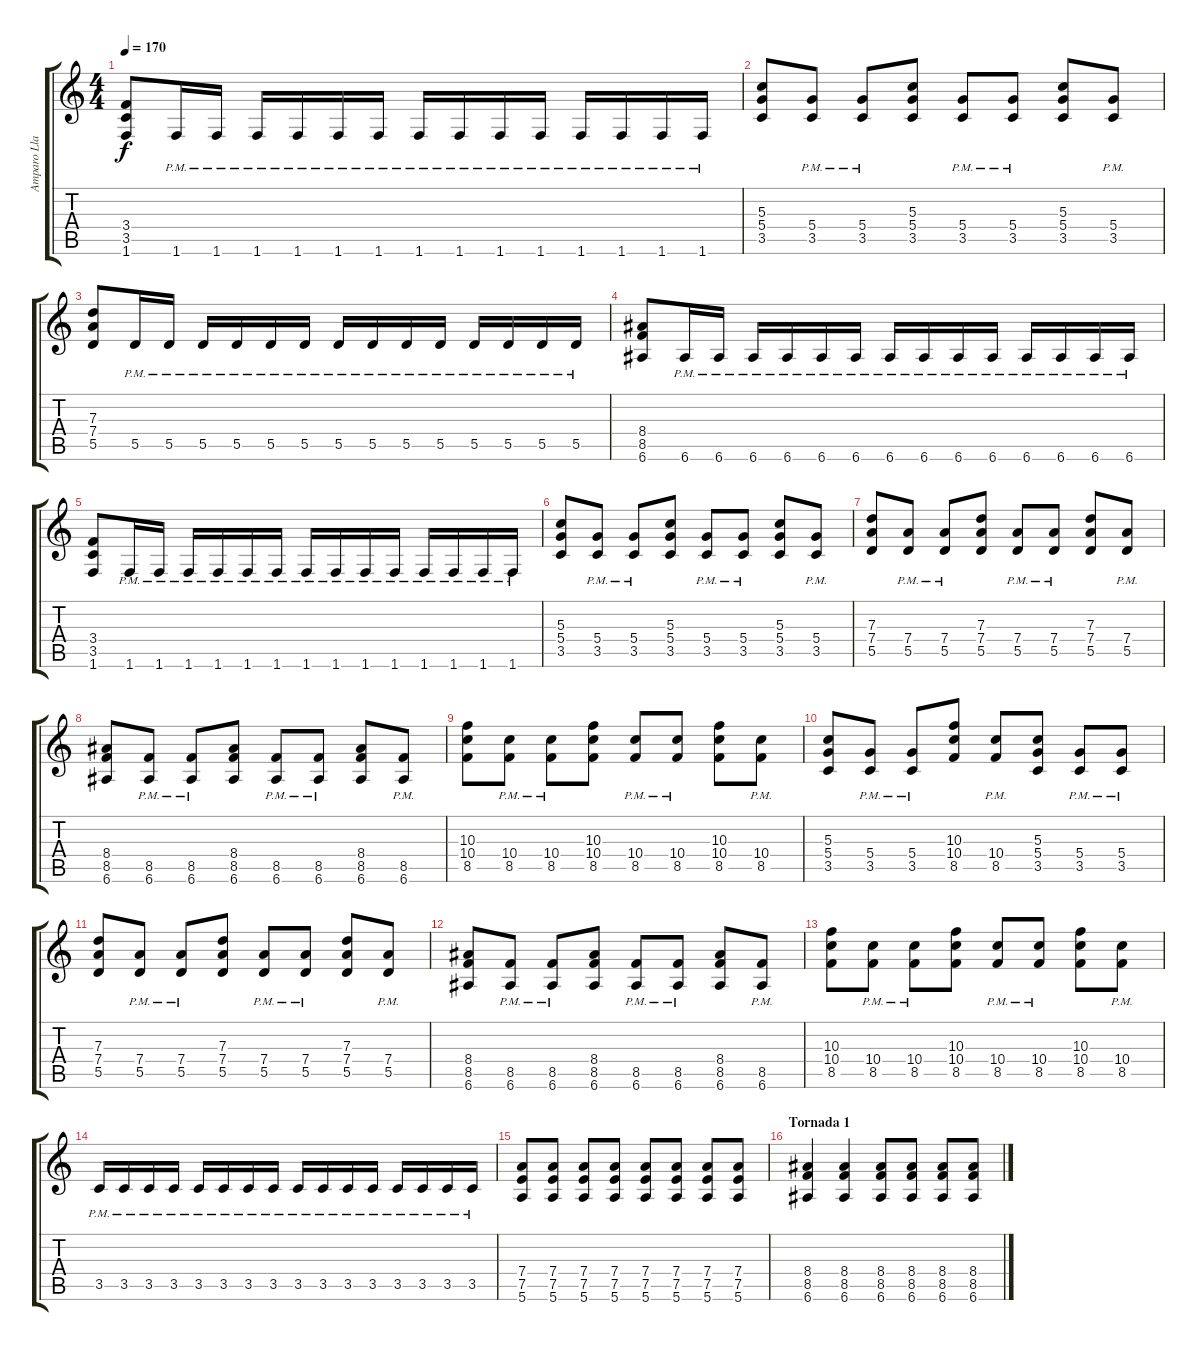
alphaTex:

\track ("Amparo Llanos (Guitarra)" "Amparo Lla") {instrument distortionguitar}
\staff {score tabs}
\tuning (E4 B3 G3 D3 A2 E2) {hide}
\ts (4 4)
\tempo 170
\clef g2
\ks c
(3.4 3.5 1.6).8{dy f} 1.6{pm}.16 1.6{pm}.16 1.6{pm}.16 1.6{pm}.16 1.6{pm}.16 1.6{pm}.16 1.6{pm}.16 1.6{pm}.16 1.6{pm}.16 1.6{pm}.16 1.6{pm}.16 1.6{pm}.16 1.6{pm}.16 1.6{pm}.16 |
(5.3 5.4 3.5).8 (5.4{pm} 3.5{pm}).8 (5.4{pm} 3.5{pm}).8 (5.3 5.4 3.5).8 (5.4{pm} 3.5{pm}).8 (5.4{pm} 3.5{pm}).8 (5.3 5.4 3.5).8 (5.4{pm} 3.5{pm}).8 |
(7.3 7.4 5.5).8 5.5{pm}.16 5.5{pm}.16 5.5{pm}.16 5.5{pm}.16 5.5{pm}.16 5.5{pm}.16 5.5{pm}.16 5.5{pm}.16 5.5{pm}.16 5.5{pm}.16 5.5{pm}.16 5.5{pm}.16 5.5{pm}.16 5.5{pm}.16 |
(8.4 8.5 6.6).8 6.6{pm}.16 6.6{pm}.16 6.6{pm}.16 6.6{pm}.16 6.6{pm}.16 6.6{pm}.16 6.6{pm}.16 6.6{pm}.16 6.6{pm}.16 6.6{pm}.16 6.6{pm}.16 6.6{pm}.16 6.6{pm}.16 6.6{pm}.16 |
(3.4 3.5 1.6).8 1.6{pm}.16 1.6{pm}.16 1.6{pm}.16 1.6{pm}.16 1.6{pm}.16 1.6{pm}.16 1.6{pm}.16 1.6{pm}.16 1.6{pm}.16 1.6{pm}.16 1.6{pm}.16 1.6{pm}.16 1.6{pm}.16 1.6{pm}.16 |
(5.3 5.4 3.5).8 (5.4{pm} 3.5{pm}).8 (5.4{pm} 3.5{pm}).8 (5.3 5.4 3.5).8 (5.4{pm} 3.5{pm}).8 (5.4{pm} 3.5{pm}).8 (5.3 5.4 3.5).8 (5.4{pm} 3.5{pm}).8 |
(7.3 7.4 5.5).8 (7.4{pm} 5.5{pm}).8 (7.4{pm} 5.5{pm}).8 (7.3 7.4 5.5).8 (7.4{pm} 5.5{pm}).8 (7.4{pm} 5.5{pm}).8 (7.3 7.4 5.5).8 (7.4{pm} 5.5{pm}).8 |
(8.4 8.5 6.6).8 (8.5{pm} 6.6{pm}).8 (8.5{pm} 6.6{pm}).8 (8.4 8.5 6.6).8 (8.5{pm} 6.6{pm}).8 (8.5{pm} 6.6{pm}).8 (8.4 8.5 6.6).8 (8.5{pm} 6.6{pm}).8 |
(10.3 10.4 8.5).8 (10.4{pm} 8.5{pm}).8 (10.4{pm} 8.5{pm}).8 (10.3 10.4 8.5).8 (10.4{pm} 8.5{pm}).8 (10.4{pm} 8.5{pm}).8 (10.3 10.4 8.5).8 (10.4{pm} 8.5{pm}).8 |
(5.3 5.4 3.5).8 (5.4{pm} 3.5{pm}).8 (5.4{pm} 3.5{pm}).8 (10.3 10.4 8.5).8 (10.4{pm} 8.5{pm}).8 (5.3 5.4 3.5).8 (5.4{pm} 3.5{pm}).8 (5.4{pm} 3.5{pm}).8 |
(7.3 7.4 5.5).8 (7.4{pm} 5.5{pm}).8 (7.4{pm} 5.5{pm}).8 (7.3 7.4 5.5).8 (7.4{pm} 5.5{pm}).8 (7.4{pm} 5.5{pm}).8 (7.3 7.4 5.5).8 (7.4{pm} 5.5{pm}).8 |
(8.4 8.5 6.6).8 (8.5{pm} 6.6{pm}).8 (8.5{pm} 6.6{pm}).8 (8.4 8.5 6.6).8 (8.5{pm} 6.6{pm}).8 (8.5{pm} 6.6{pm}).8 (8.4 8.5 6.6).8 (8.5{pm} 6.6{pm}).8 |
(10.3 10.4 8.5).8 (10.4{pm} 8.5{pm}).8 (10.4{pm} 8.5{pm}).8 (10.3 10.4 8.5).8 (10.4{pm} 8.5{pm}).8 (10.4{pm} 8.5{pm}).8 (10.3 10.4 8.5).8 (10.4{pm} 8.5{pm}).8 |
3.5{pm}.16 3.5{pm}.16 3.5{pm}.16 3.5{pm}.16 3.5{pm}.16 3.5{pm}.16 3.5{pm}.16 3.5{pm}.16 3.5{pm}.16 3.5{pm}.16 3.5{pm}.16 3.5{pm}.16 3.5{pm}.16 3.5{pm}.16 3.5{pm}.16 3.5{pm}.16 |
(7.4 7.5 5.6).8 (7.4 7.5 5.6).8 (7.4 7.5 5.6).8 (7.4 7.5 5.6).8 (7.4 7.5 5.6).8 (7.4 7.5 5.6).8 (7.4 7.5 5.6).8 (7.4 7.5 5.6).8 |
\section ("" "Tornada 1")
(8.4 8.5 6.6).4 (8.4 8.5 6.6).4 (8.4 8.5 6.6).8 (8.4 8.5 6.6).8 (8.4 8.5 6.6).8 (8.4 8.5 6.6).8
